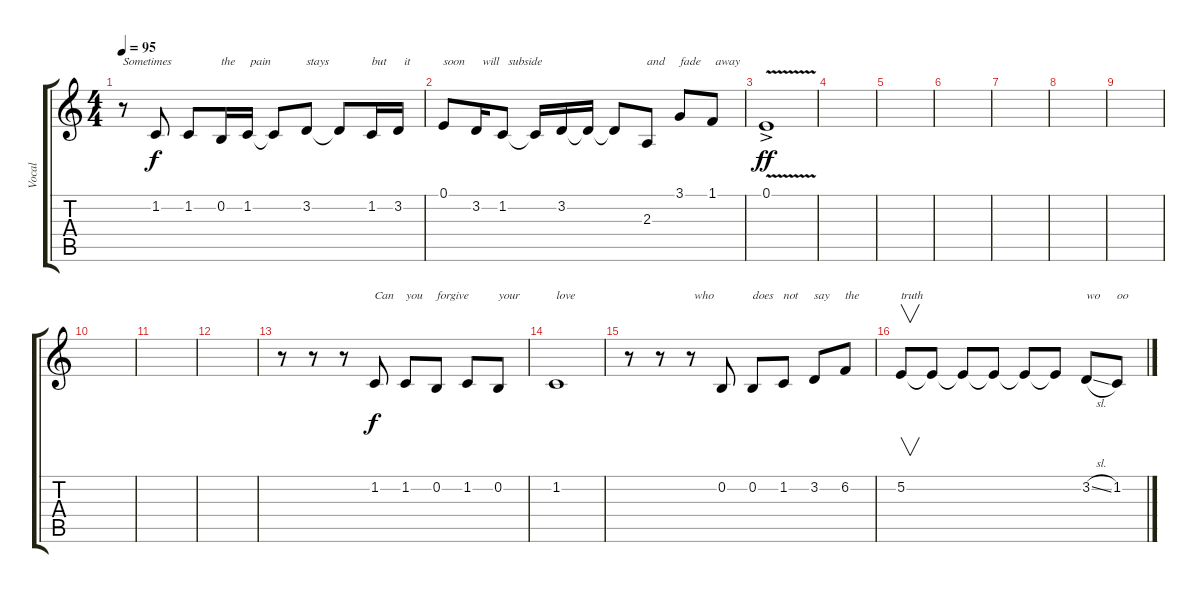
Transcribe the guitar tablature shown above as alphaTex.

\track ("Vocal" "Vocal") {instrument lead8bassandlead}
\staff {score tabs}
\tuning (E4 B3 G3 D3 A2 E2) {hide}
\ts (4 4)
\tempo 95
\clef g2
\ks c
r.8{txt "Sometimes" dy f} 1.2.8 1.2.8 0.2.16{txt "the"} 1.2.16{txt " pain"} 1.2{t}.8 3.2.8{txt "stays"} 3.2{t}.8 1.2.16{txt "but"} 3.2.16{txt "  it"} |
0.1.8{txt "soon"} 3.2.16{txt "  will"} 1.2.8{txt "  subside"} 1.2{t}.16 3.2.16 3.2{t}.16 3.2{t}.8 2.3.8{txt "and"} 3.1.8{txt "fade"} 1.1.8{txt " away"} |
0.1{v ac}.1{dy ff} |
|
|
|
|
|
|
|
|
|
r.8 r.8 r.8 1.2.8{txt "Can" dy f} 1.2.8{txt "you"} 0.2.8{txt "forgive"} 1.2.8 0.2.8{txt "your"} |
1.2.1{txt "love"} |
r.8 r.8 r.8{txt " who"} 0.2.8 0.2.8{txt "does"} 1.2.8{txt "not"} 3.2.8{txt "say"} 6.2.8{txt "the"} |
5.2.8{v txt "truth"} 5.2{t}.8 5.2{t}.8 5.2{t}.8 5.2{t}.8 5.2{t}.8 3.2{sl}.8{txt "wo"} 1.2.8{txt "oo"}
